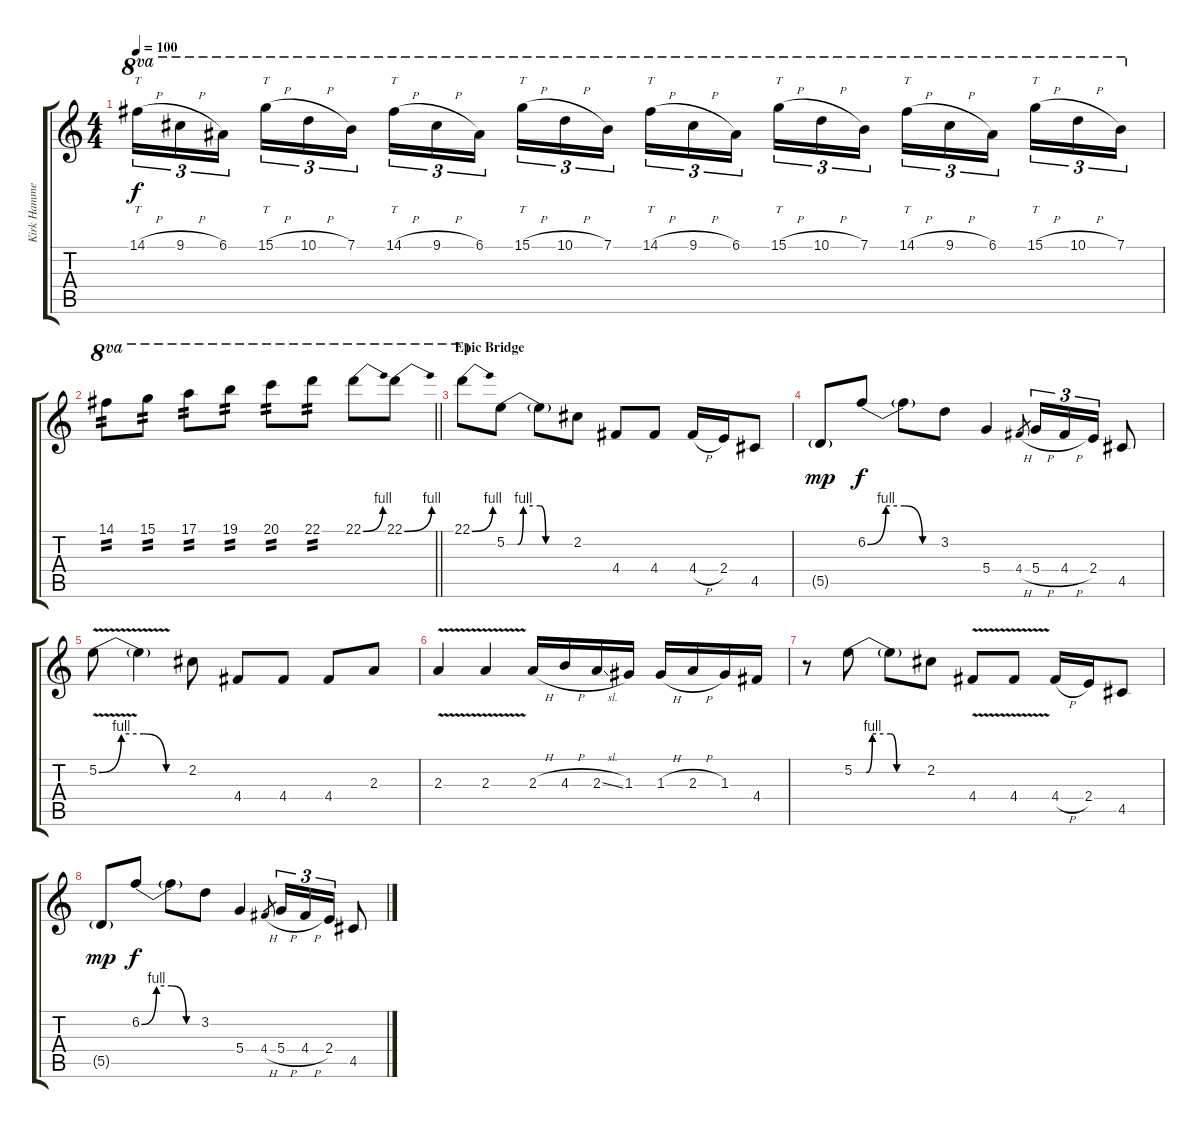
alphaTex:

\track ("Kirk Hammett" "Kirk Hamme") {instrument distortionguitar}
\staff {score tabs}
\tuning (E4 B3 G3 D3 A2 E2) {hide}
\ts (4 4)
\tempo 100
\clef g2
\ks c
14.1{h}.16{tt tu (3 2) ot 8va dy f} 9.1{h}.16{tu (3 2) ot 8va} 6.1.16{tu (3 2) ot 8va beam splitsecondary} 15.1{h}.16{tt tu (3 2) ot 8va} 10.1{h}.16{tu (3 2) ot 8va} 7.1.16{tu (3 2) ot 8va} 14.1{h}.16{tt tu (3 2) ot 8va} 9.1{h}.16{tu (3 2) ot 8va} 6.1.16{tu (3 2) ot 8va beam splitsecondary} 15.1{h}.16{tt tu (3 2) ot 8va} 10.1{h}.16{tu (3 2) ot 8va} 7.1.16{tu (3 2) ot 8va} 14.1{h}.16{tt tu (3 2) ot 8va} 9.1{h}.16{tu (3 2) ot 8va} 6.1.16{tu (3 2) ot 8va beam splitsecondary} 15.1{h}.16{tt tu (3 2) ot 8va} 10.1{h}.16{tu (3 2) ot 8va} 7.1.16{tu (3 2) ot 8va} 14.1{h}.16{tt tu (3 2) ot 8va} 9.1{h}.16{tu (3 2) ot 8va} 6.1.16{tu (3 2) ot 8va beam splitsecondary} 15.1{h}.16{tt tu (3 2) ot 8va} 10.1{h}.16{tu (3 2) ot 8va} 7.1.16{tu (3 2) ot 8va} |
\barLineRight lightlight
14.1.8{ot 8va tp 2} 15.1.8{ot 8va tp 2} 17.1.8{ot 8va tp 2} 19.1.8{ot 8va tp 2} 20.1.8{ot 8va tp 2} 22.1.8{ot 8va tp 2} 22.1{be (bend 0 0 60 4)}.8{ot 8va} 22.1{be (bend 0 0 60 4)}.8{ot 8va} |
\section ("" "Epic Bridge")
22.1{be (bend 0 0 60 4)}.8{ot 8va} 5.2{be (custom 0 0 10 0 15 4 30 4 35 0 60 0)}.8 5.2{t}.8 2.2.8 4.4.8 4.4.8 4.4{h}.16 2.4.16 4.5.8 |
5.5{g}.8{dy mp} 6.2{be (custom 0 0 15 4 30 4 45 0 60 0)}.8{dy f} 6.2{t}.8 3.2.8 5.4.4 4.4{h}.8{gr} 5.4{h}.16{tu (3 2)} 4.4{h}.16{tu (3 2)} 2.4.16{tu (3 2)} 4.5.8 |
5.2{be (custom 0 0 15 4 30 4 45 0 60 0) v}.8 5.2{t}.4 2.2.8 4.4.8 4.4.8 4.4.8 2.3.8 |
2.3{v}.4 2.3{v}.4 2.3{h}.16 4.3{h}.16 2.3{sl}.16 1.3.16 1.3{h}.16 2.3{h}.16 1.3.16 4.4.16 |
r.8 5.2{be (custom 0 0 10 0 15 4 30 4 35 0 60 0)}.8 5.2{t}.8 2.2.8 4.4{v}.8 4.4{v}.8 4.4{h}.16 2.4.16 4.5.8 |
5.5{g}.8{dy mp} 6.2{be (custom 0 0 15 4 30 4 45 0 60 0)}.8{dy f} 6.2{t}.8 3.2.8 5.4.4 4.4{h}.8{gr} 5.4{h}.16{tu (3 2)} 4.4{h}.16{tu (3 2)} 2.4.16{tu (3 2)} 4.5.8
